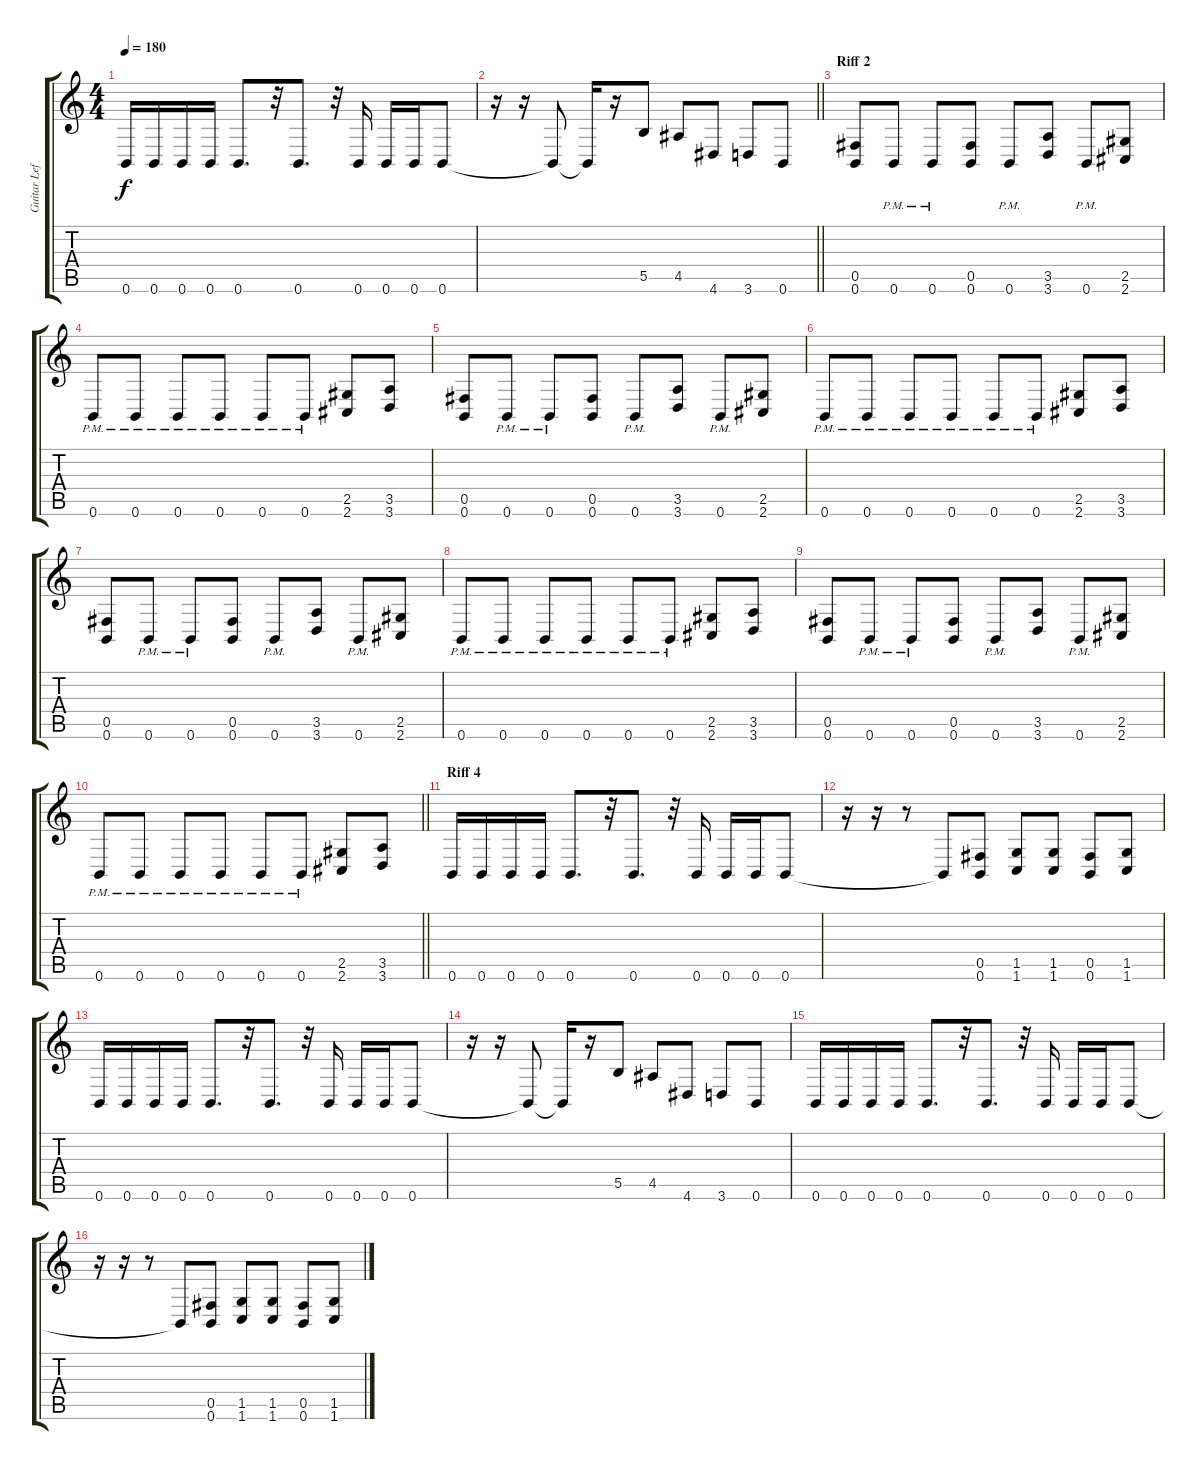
\track ("Guitar Left" "Guitar Lef") {instrument distortionguitar}
\staff {score tabs}
\tuning (Db4 Ab3 E3 B2 Gb2 B1) {hide}
\ts (4 4)
\tempo 180
\clef g2
\ks c
0.6.16{dy f} 0.6.16 0.6.16 0.6.16 0.6.8{d} r.32 0.6.8{d} r.32 0.6.16 0.6.16 0.6.16 0.6.8 |
\barLineRight lightlight
r.16 r.16 0.6{t}.8 0.6{t}.16 r.16 5.5.8 4.5.8 4.6.8 3.6.8 0.6.8 |
\section ("" "Riff 2")
(0.5 0.6).8 0.6{pm}.8 0.6{pm}.8 (0.5 0.6).8 0.6{pm}.8 (3.5 3.6).8 0.6{pm}.8 (2.5 2.6).8 |
0.6{pm}.8 0.6{pm}.8 0.6{pm}.8 0.6{pm}.8 0.6{pm}.8 0.6{pm}.8 (2.5 2.6).8 (3.5 3.6).8 |
(0.5 0.6).8 0.6{pm}.8 0.6{pm}.8 (0.5 0.6).8 0.6{pm}.8 (3.5 3.6).8 0.6{pm}.8 (2.5 2.6).8 |
0.6{pm}.8 0.6{pm}.8 0.6{pm}.8 0.6{pm}.8 0.6{pm}.8 0.6{pm}.8 (2.5 2.6).8 (3.5 3.6).8 |
(0.5 0.6).8 0.6{pm}.8 0.6{pm}.8 (0.5 0.6).8 0.6{pm}.8 (3.5 3.6).8 0.6{pm}.8 (2.5 2.6).8 |
0.6{pm}.8 0.6{pm}.8 0.6{pm}.8 0.6{pm}.8 0.6{pm}.8 0.6{pm}.8 (2.5 2.6).8 (3.5 3.6).8 |
(0.5 0.6).8 0.6{pm}.8 0.6{pm}.8 (0.5 0.6).8 0.6{pm}.8 (3.5 3.6).8 0.6{pm}.8 (2.5 2.6).8 |
\barLineRight lightlight
0.6{pm}.8 0.6{pm}.8 0.6{pm}.8 0.6{pm}.8 0.6{pm}.8 0.6{pm}.8 (2.5 2.6).8 (3.5 3.6).8 |
\section ("" "Riff 4")
0.6.16 0.6.16 0.6.16 0.6.16 0.6.8{d} r.32 0.6.8{d} r.32 0.6.16 0.6.16 0.6.16 0.6.8 |
r.16 r.16 r.8 0.6{t}.8 (0.5 0.6).8 (1.5 1.6).8 (1.5 1.6).8 (0.5 0.6).8 (1.5 1.6).8 |
0.6.16 0.6.16 0.6.16 0.6.16 0.6.8{d} r.32 0.6.8{d} r.32 0.6.16 0.6.16 0.6.16 0.6.8 |
r.16 r.16 0.6{t}.8 0.6{t}.16 r.16 5.5.8 4.5.8 4.6.8 3.6.8 0.6.8 |
0.6.16 0.6.16 0.6.16 0.6.16 0.6.8{d} r.32 0.6.8{d} r.32 0.6.16 0.6.16 0.6.16 0.6.8 |
r.16 r.16 r.8 0.6{t}.8 (0.5 0.6).8 (1.5 1.6).8 (1.5 1.6).8 (0.5 0.6).8 (1.5 1.6).8
